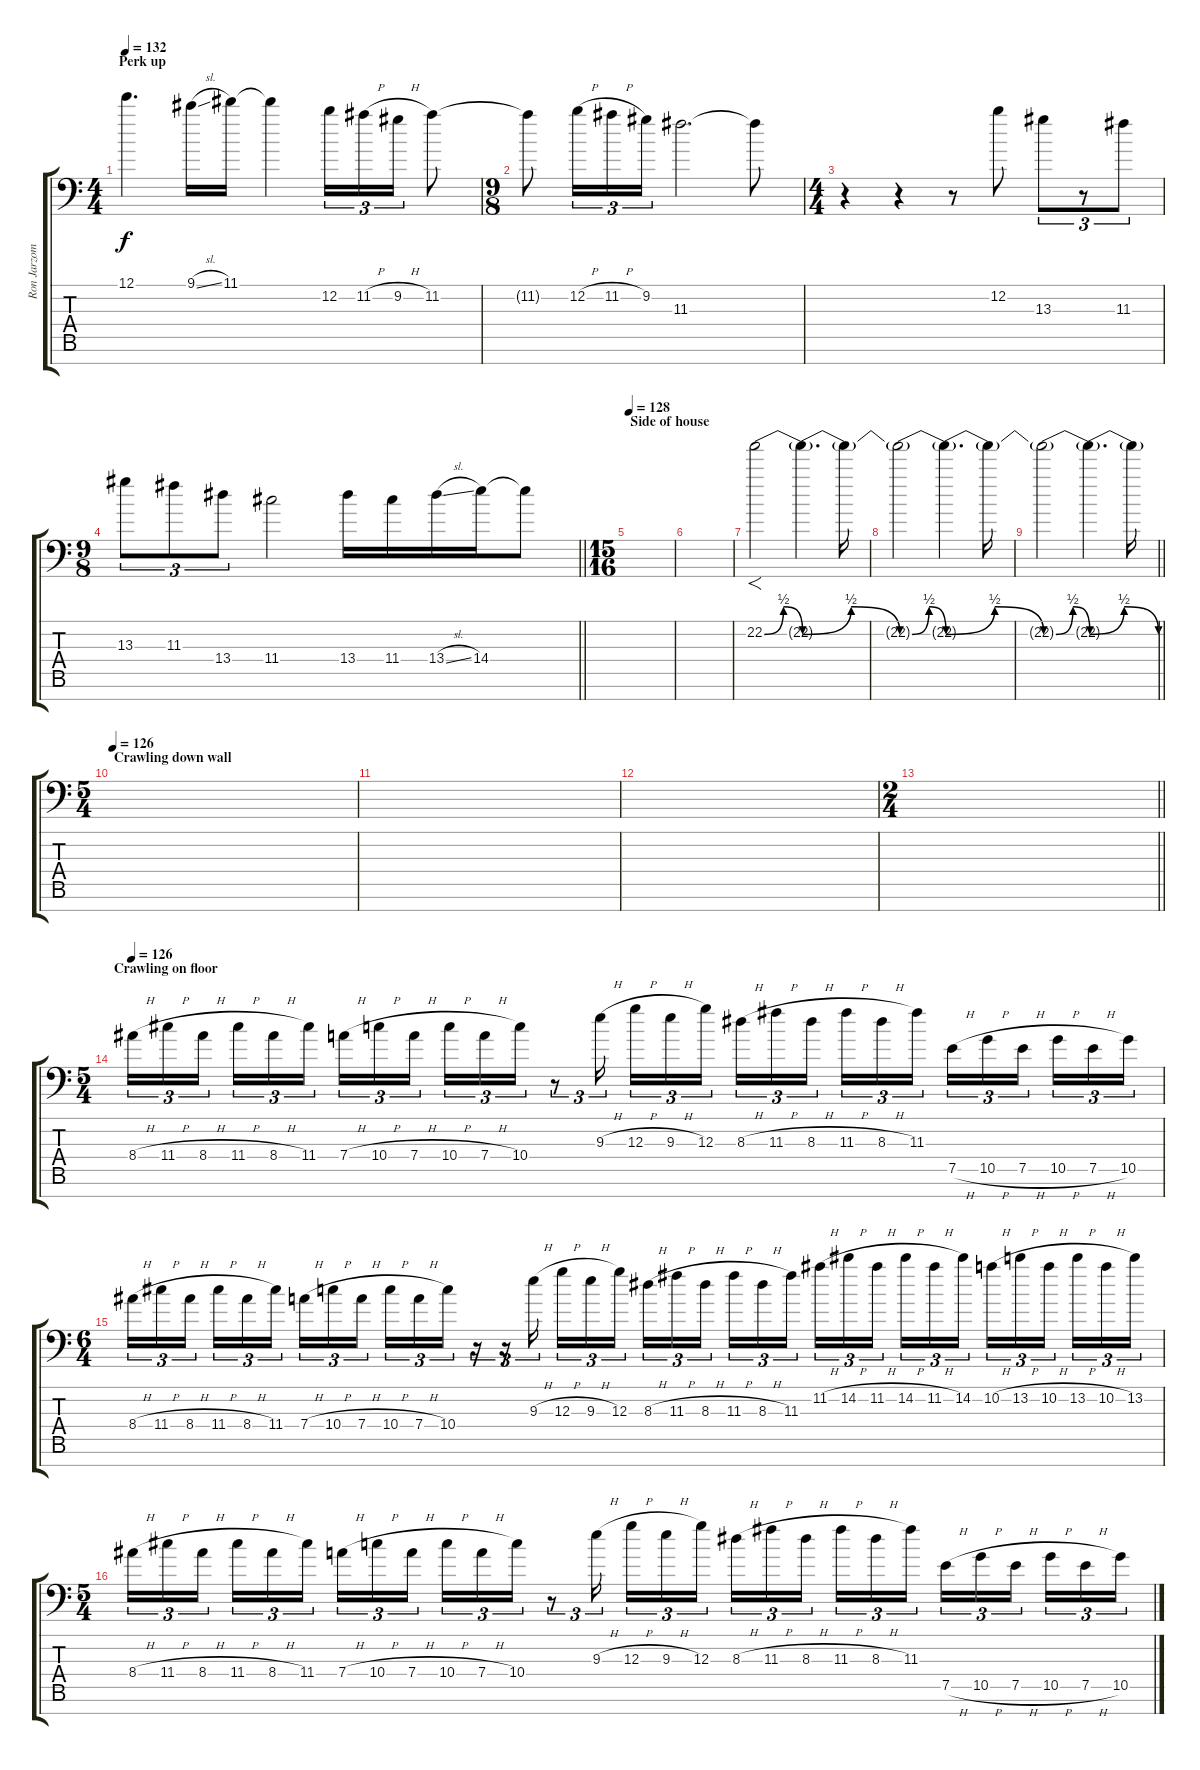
\track ("Ron Jarzombek Lead 2" "Ron Jarzom") {instrument distortionguitar}
\staff {score tabs}
\tuning (E4 B3 G3 D3 A2 E2 A1) {hide}
\ts (4 4)
\section ("" "Perk up")
\tempo 132
\clef f4
\ks c
12.1.4{d dy f} 9.1{sl}.16 11.1.16 11.1{t}.4 12.2.16{tu (3 2)} 11.2{h}.16{tu (3 2)} 9.2{h}.16{tu (3 2)} 11.2.8 |
\ts (9 8)
11.2{t}.8 12.2{h}.16{tu (3 2)} 11.2{h}.16{tu (3 2)} 9.2.16{tu (3 2)} 11.3.2{d} 11.3{t}.8 |
\ts (4 4)
r.4 r.4 r.8 12.2.8 13.3.8{tu (3 2)} r.8{tu (3 2)} 11.3.8{tu (3 2)} |
\ts (9 8)
\barLineRight lightlight
13.3.8{tu (3 2)} 11.3.8{tu (3 2)} 13.4.8{tu (3 2)} 11.4.2 13.4.16 11.4.16 13.4{sl}.16 14.4.16 14.4{t}.8 |
\ts (15 16)
\section ("" "Side of house")
\tempo 128
|
|
22.2{be (bendrelease 0 0 29 2 29 2 60 0)}.2{f} 22.2{be (bendrelease 0 0 30 2 30 2 60 0) t}.4{d} 22.2{t}.16 |
22.2{be (bendrelease 0 0 30 2 30 2 60 0) t}.2 22.2{be (bendrelease 0 0 30 2 30 2 60 0) t}.4{d} 22.2{t}.16 |
\barLineRight lightlight
22.2{be (bendrelease 0 0 30 2 30 2 60 0) t}.2 22.2{be (bendrelease 0 0 30 2 30 2 60 0) t}.4{d} 22.2{t}.16 |
\ts (5 4)
\section ("" "Crawling down wall")
\tempo 126
|
|
|
\ts (2 4)
\barLineRight lightlight
|
\ts (5 4)
\section ("" "Crawling on floor")
\tempo 126
8.4{h}.16{tu (3 2)} 11.4{h}.16{tu (3 2)} 8.4{h}.16{tu (3 2) beam splitsecondary} 11.4{h}.16{tu (3 2)} 8.4{h}.16{tu (3 2)} 11.4.16{tu (3 2)} 7.4{h}.16{tu (3 2)} 10.4{h}.16{tu (3 2)} 7.4{h}.16{tu (3 2) beam splitsecondary} 10.4{h}.16{tu (3 2)} 7.4{h}.16{tu (3 2)} 10.4.16{tu (3 2)} r.8{tu (3 2)} 9.3{h}.16{tu (3 2) beam splitsecondary} 12.3{h}.16{tu (3 2)} 9.3{h}.16{tu (3 2)} 12.3.16{tu (3 2)} 8.3{h}.16{tu (3 2)} 11.3{h}.16{tu (3 2)} 8.3{h}.16{tu (3 2) beam splitsecondary} 11.3{h}.16{tu (3 2)} 8.3{h}.16{tu (3 2)} 11.3.16{tu (3 2)} 7.5{h}.16{tu (3 2)} 10.5{h}.16{tu (3 2)} 7.5{h}.16{tu (3 2) beam splitsecondary} 10.5{h}.16{tu (3 2)} 7.5{h}.16{tu (3 2)} 10.5.16{tu (3 2)} |
\ts (6 4)
8.4{h}.16{tu (3 2)} 11.4{h}.16{tu (3 2)} 8.4{h}.16{tu (3 2) beam splitsecondary} 11.4{h}.16{tu (3 2)} 8.4{h}.16{tu (3 2)} 11.4.16{tu (3 2) beam splitsecondary} 7.4{h}.16{tu (3 2)} 10.4{h}.16{tu (3 2)} 7.4{h}.16{tu (3 2) beam splitsecondary} 10.4{h}.16{tu (3 2)} 7.4{h}.16{tu (3 2)} 10.4.16{tu (3 2)} r.16{tu (3 2)} r.16{tu (3 2)} 9.3{h}.16{tu (3 2) beam splitsecondary} 12.3{h}.16{tu (3 2)} 9.3{h}.16{tu (3 2)} 12.3.16{tu (3 2)} 8.3{h}.16{tu (3 2)} 11.3{h}.16{tu (3 2)} 8.3{h}.16{tu (3 2) beam splitsecondary} 11.3{h}.16{tu (3 2)} 8.3{h}.16{tu (3 2)} 11.3.16{tu (3 2) beam splitsecondary} 11.2{h}.16{tu (3 2)} 14.2{h}.16{tu (3 2)} 11.2{h}.16{tu (3 2) beam splitsecondary} 14.2{h}.16{tu (3 2)} 11.2{h}.16{tu (3 2)} 14.2.16{tu (3 2) beam splitsecondary} 10.2{h}.16{tu (3 2)} 13.2{h}.16{tu (3 2)} 10.2{h}.16{tu (3 2) beam splitsecondary} 13.2{h}.16{tu (3 2)} 10.2{h}.16{tu (3 2)} 13.2.16{tu (3 2)} |
\ts (5 4)
8.4{h}.16{tu (3 2)} 11.4{h}.16{tu (3 2)} 8.4{h}.16{tu (3 2) beam splitsecondary} 11.4{h}.16{tu (3 2)} 8.4{h}.16{tu (3 2)} 11.4.16{tu (3 2)} 7.4{h}.16{tu (3 2)} 10.4{h}.16{tu (3 2)} 7.4{h}.16{tu (3 2) beam splitsecondary} 10.4{h}.16{tu (3 2)} 7.4{h}.16{tu (3 2)} 10.4.16{tu (3 2)} r.8{tu (3 2)} 9.3{h}.16{tu (3 2) beam splitsecondary} 12.3{h}.16{tu (3 2)} 9.3{h}.16{tu (3 2)} 12.3.16{tu (3 2)} 8.3{h}.16{tu (3 2)} 11.3{h}.16{tu (3 2)} 8.3{h}.16{tu (3 2) beam splitsecondary} 11.3{h}.16{tu (3 2)} 8.3{h}.16{tu (3 2)} 11.3.16{tu (3 2)} 7.5{h}.16{tu (3 2)} 10.5{h}.16{tu (3 2)} 7.5{h}.16{tu (3 2) beam splitsecondary} 10.5{h}.16{tu (3 2)} 7.5{h}.16{tu (3 2)} 10.5.16{tu (3 2)}
